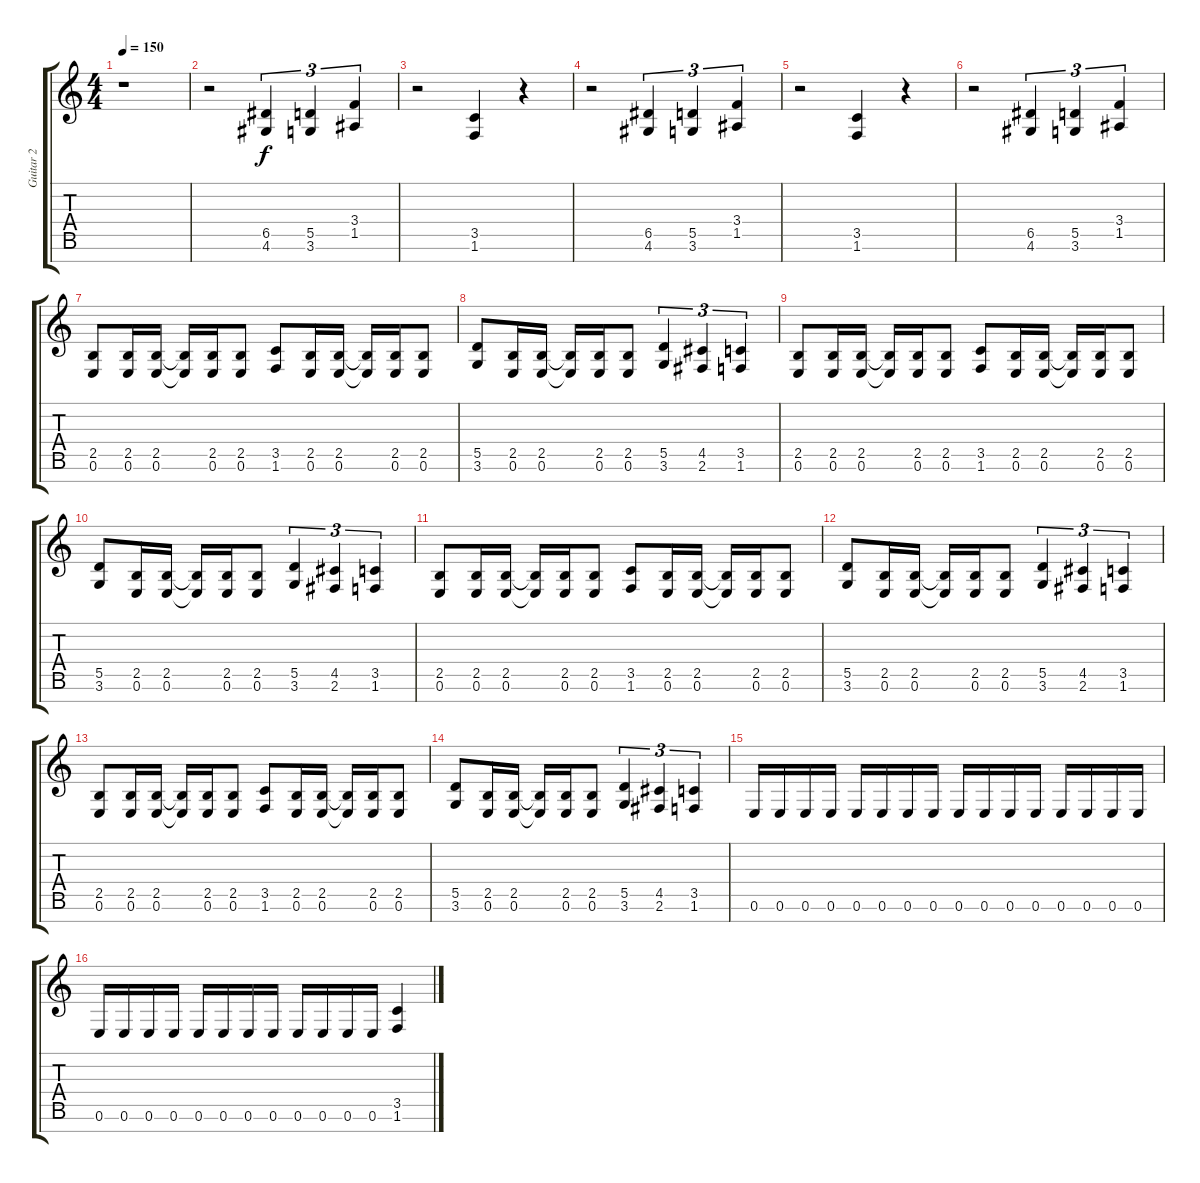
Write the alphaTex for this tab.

\track ("Guitar 2" "Guitar 2") {instrument distortionguitar}
\staff {score tabs}
\tuning (E4 B3 G3 D3 A2 E2 B1) {hide}
\ts (4 4)
\tempo 150
\clef g2
\ks c
r.1{dy f} |
r.2 (6.5 4.6).4{tu (3 2)} (5.5 3.6).4{tu (3 2)} (3.4 1.5).4{tu (3 2)} |
r.2 (3.5 1.6).4 r.4 |
r.2 (6.5 4.6).4{tu (3 2)} (5.5 3.6).4{tu (3 2)} (3.4 1.5).4{tu (3 2)} |
r.2 (3.5 1.6).4 r.4 |
r.2 (6.5 4.6).4{tu (3 2)} (5.5 3.6).4{tu (3 2)} (3.4 1.5).4{tu (3 2)} |
(2.5 0.6).8 (2.5 0.6).16 (2.5 0.6).16 (2.5{t} 0.6{t}).16 (2.5 0.6).16 (2.5 0.6).8 (3.5 1.6).8 (2.5 0.6).16 (2.5 0.6).16 (2.5{t} 0.6{t}).16 (2.5 0.6).16 (2.5 0.6).8 |
(5.5 3.6).8 (2.5 0.6).16 (2.5 0.6).16 (2.5{t} 0.6{t}).16 (2.5 0.6).16 (2.5 0.6).8 (5.5 3.6).4{tu (3 2)} (4.5 2.6).4{tu (3 2)} (3.5 1.6).4{tu (3 2)} |
(2.5 0.6).8 (2.5 0.6).16 (2.5 0.6).16 (2.5{t} 0.6{t}).16 (2.5 0.6).16 (2.5 0.6).8 (3.5 1.6).8 (2.5 0.6).16 (2.5 0.6).16 (2.5{t} 0.6{t}).16 (2.5 0.6).16 (2.5 0.6).8 |
(5.5 3.6).8 (2.5 0.6).16 (2.5 0.6).16 (2.5{t} 0.6{t}).16 (2.5 0.6).16 (2.5 0.6).8 (5.5 3.6).4{tu (3 2)} (4.5 2.6).4{tu (3 2)} (3.5 1.6).4{tu (3 2)} |
(2.5 0.6).8 (2.5 0.6).16 (2.5 0.6).16 (2.5{t} 0.6{t}).16 (2.5 0.6).16 (2.5 0.6).8 (3.5 1.6).8 (2.5 0.6).16 (2.5 0.6).16 (2.5{t} 0.6{t}).16 (2.5 0.6).16 (2.5 0.6).8 |
(5.5 3.6).8 (2.5 0.6).16 (2.5 0.6).16 (2.5{t} 0.6{t}).16 (2.5 0.6).16 (2.5 0.6).8 (5.5 3.6).4{tu (3 2)} (4.5 2.6).4{tu (3 2)} (3.5 1.6).4{tu (3 2)} |
(2.5 0.6).8 (2.5 0.6).16 (2.5 0.6).16 (2.5{t} 0.6{t}).16 (2.5 0.6).16 (2.5 0.6).8 (3.5 1.6).8 (2.5 0.6).16 (2.5 0.6).16 (2.5{t} 0.6{t}).16 (2.5 0.6).16 (2.5 0.6).8 |
(5.5 3.6).8 (2.5 0.6).16 (2.5 0.6).16 (2.5{t} 0.6{t}).16 (2.5 0.6).16 (2.5 0.6).8 (5.5 3.6).4{tu (3 2)} (4.5 2.6).4{tu (3 2)} (3.5 1.6).4{tu (3 2)} |
0.6.16 0.6.16 0.6.16 0.6.16 0.6.16 0.6.16 0.6.16 0.6.16 0.6.16 0.6.16 0.6.16 0.6.16 0.6.16 0.6.16 0.6.16 0.6.16 |
0.6.16 0.6.16 0.6.16 0.6.16 0.6.16 0.6.16 0.6.16 0.6.16 0.6.16 0.6.16 0.6.16 0.6.16 (3.5 1.6).4
